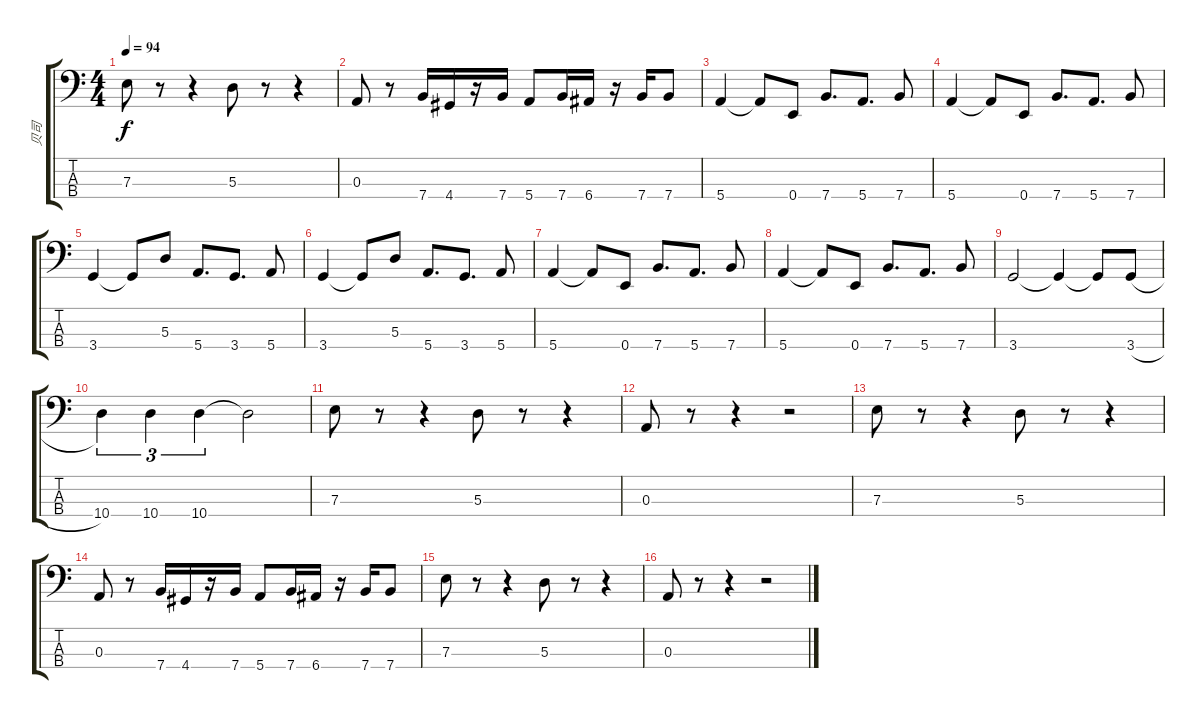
\track ("贝司" "贝司") {instrument electricbassfinger}
\staff {score tabs}
\tuning (G2 D2 A1 E1) {hide}
\ts (4 4)
\tempo 94
\clef f4
\ks c
7.3.8{dy f} r.8 r.4 5.3.8 r.8 r.4 |
0.3.8 r.8 7.4.16 4.4.16 r.16 7.4.16 5.4.8 7.4.16 6.4.16 r.16 7.4.16 7.4.8 |
5.4.4 5.4{t}.8 0.4.8 7.4.8{d} 5.4.8{d} 7.4.8 |
5.4.4 5.4{t}.8 0.4.8 7.4.8{d} 5.4.8{d} 7.4.8 |
3.4.4 3.4{t}.8 5.3.8 5.4.8{d} 3.4.8{d} 5.4.8 |
3.4.4 3.4{t}.8 5.3.8 5.4.8{d} 3.4.8{d} 5.4.8 |
5.4.4 5.4{t}.8 0.4.8 7.4.8{d} 5.4.8{d} 7.4.8 |
5.4.4 5.4{t}.8 0.4.8 7.4.8{d} 5.4.8{d} 7.4.8 |
3.4.2 3.4{t}.4 3.4{t}.8 3.4{h}.8 |
10.4.4{tu (3 2)} 10.4.4{tu (3 2)} 10.4.4{tu (3 2)} 10.4{t}.2 |
7.3.8 r.8 r.4 5.3.8 r.8 r.4 |
0.3.8 r.8 r.4 r.2 |
7.3.8 r.8 r.4 5.3.8 r.8 r.4 |
0.3.8 r.8 7.4.16 4.4.16 r.16 7.4.16 5.4.8 7.4.16 6.4.16 r.16 7.4.16 7.4.8 |
7.3.8 r.8 r.4 5.3.8 r.8 r.4 |
0.3.8 r.8 r.4 r.2
